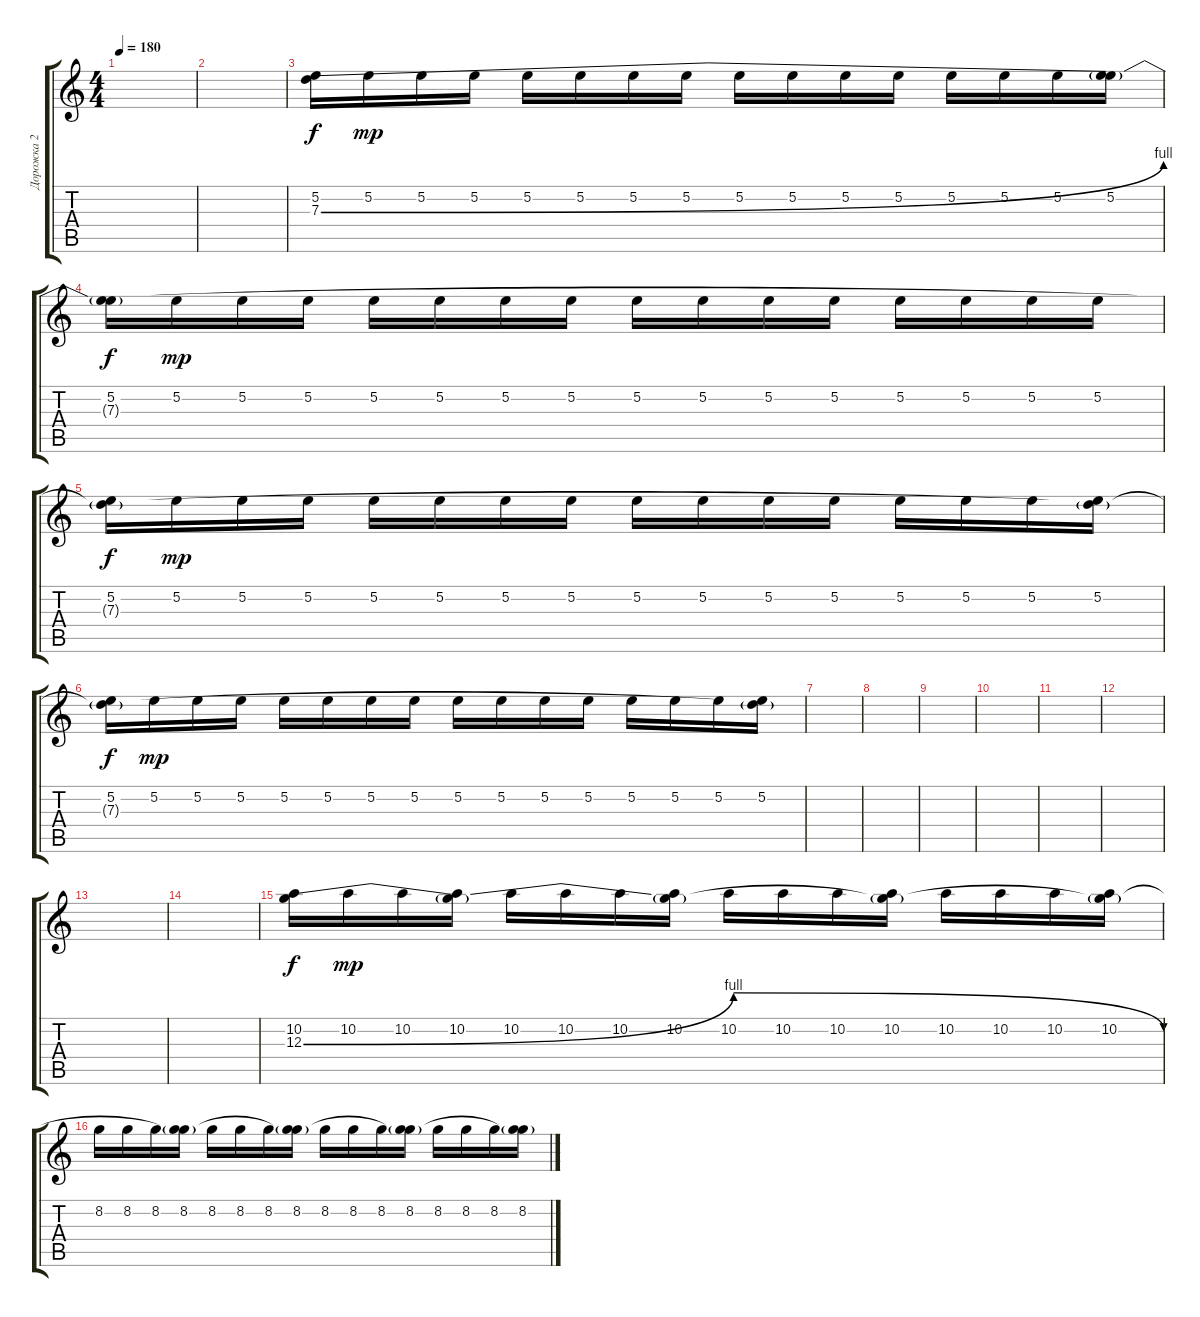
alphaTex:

\track ("Дорожка 2" "Дорожка 2") {instrument overdrivenguitar}
\staff {score tabs}
\tuning (E4 B3 G3 D3 A2 D2) {hide}
\ts (4 4)
\tempo 180
\clef g2
\ks c
|
|
(5.2 7.3{be (bend 0 0 60 4)}).16 5.2.16{dy mp} 5.2.16 5.2.16 5.2.16 5.2.16 5.2.16 5.2.16 5.2.16 5.2.16 5.2.16 5.2.16 5.2.16 5.2.16 5.2.16 (5.2 7.3{t}).16 |
(5.2 7.3{t}).16{dy f} 5.2.16{dy mp} 5.2.16 5.2.16 5.2.16 5.2.16 5.2.16 5.2.16 5.2.16 5.2.16 5.2.16 5.2.16 5.2.16 5.2.16 5.2.16 5.2.16 |
(5.2 7.3{t}).16{dy f} 5.2.16{dy mp} 5.2.16 5.2.16 5.2.16 5.2.16 5.2.16 5.2.16 5.2.16 5.2.16 5.2.16 5.2.16 5.2.16 5.2.16 5.2.16 (5.2 7.3{t}).16 |
(5.2 7.3{t}).16{dy f} 5.2.16{dy mp} 5.2.16 5.2.16 5.2.16 5.2.16 5.2.16 5.2.16 5.2.16 5.2.16 5.2.16 5.2.16 5.2.16 5.2.16 5.2.16 (5.2 7.3{t}).16 |
|
|
|
|
|
|
|
|
(10.2 12.3{be (bendrelease 0 0 4 4 30 4 60 0)}).16{dy f} 10.2.16{dy mp} 10.2.16 (10.2 12.3{t}).16 10.2.16 10.2.16 10.2.16 (10.2 12.3{t}).16 10.2.16 10.2.16 10.2.16 (10.2 12.3{t}).16 10.2.16 10.2.16 10.2.16 (10.2 12.3{t}).16 |
8.2.16 8.2.16 8.2.16 (8.2 12.3{t}).16 8.2.16 8.2.16 8.2.16 (8.2 12.3{t}).16 8.2.16 8.2.16 8.2.16 (8.2 12.3{t}).16 8.2.16 8.2.16 8.2.16 (8.2 12.3{t}).16
